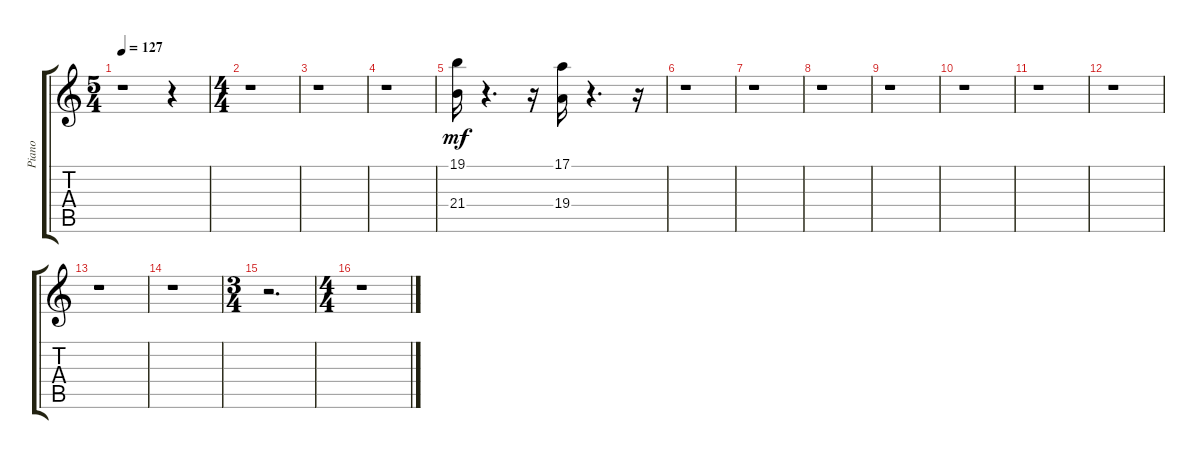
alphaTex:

\track ("Piano" "Piano") {instrument acousticgrandpiano}
\staff {score tabs}
\tuning (E4 B3 G3 D3 A2 E2) {hide}
\ts (5 4)
\tempo 127
\clef g2
\ks c
r.1{dy f} r.4 |
\ts (4 4)
r.1 |
r.1 |
r.1 |
(19.1 21.4).16{dy mf} r.4{d} r.16 (17.1 19.4).16 r.4{d} r.16 |
r.1 |
r.1 |
r.1 |
r.1 |
r.1 |
r.1 |
r.1 |
r.1 |
r.1 |
\ts (3 4)
r.2{d} |
\ts (4 4)
r.1
